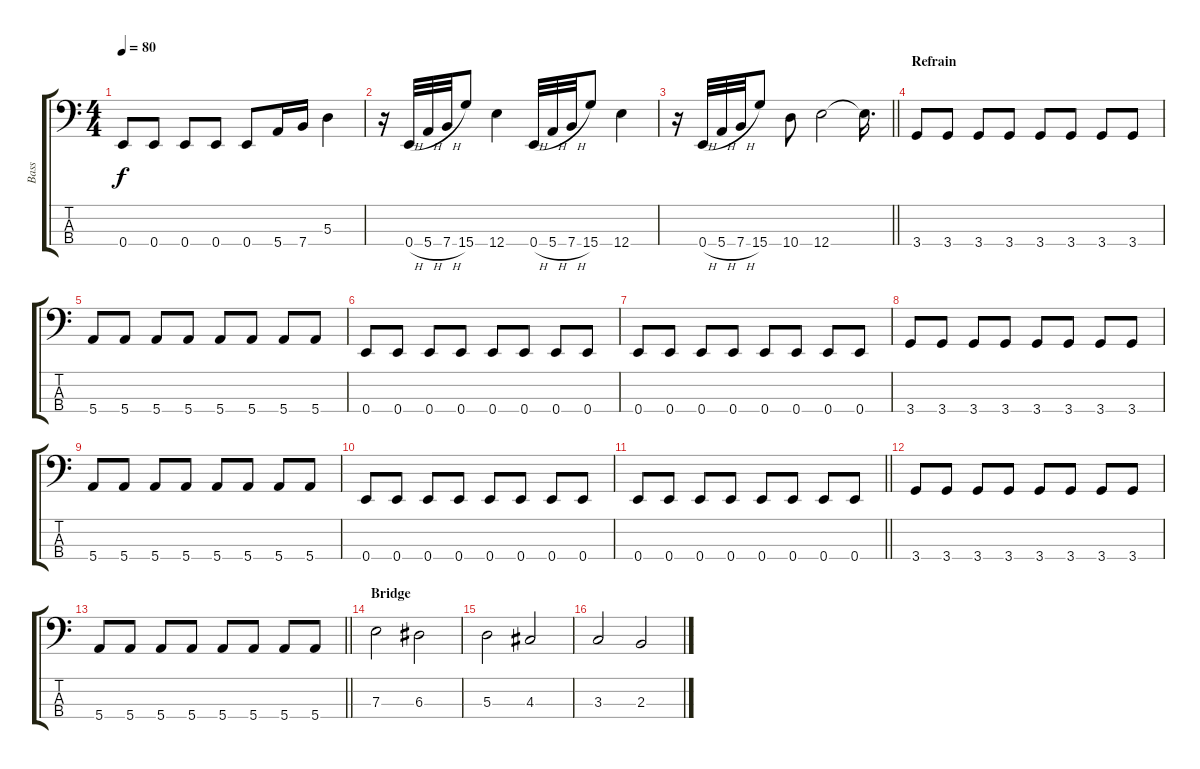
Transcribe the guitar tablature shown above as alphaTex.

\track ("Bass" "Bass") {instrument electricbassfinger}
\staff {score tabs}
\tuning (G2 D2 A1 E1) {hide}
\ts (4 4)
\tempo 80
\clef f4
\ks c
0.4.8{dy f} 0.4.8 0.4.8 0.4.8 0.4.8 5.4.16 7.4.16 5.3.4 |
r.16 0.4{h}.32 5.4{h}.32 7.4{h}.32 15.4.8 12.4.4 0.4{h}.32 5.4{h}.32 7.4{h}.32 15.4.8 12.4.4 |
\barLineRight lightlight
r.16 0.4{h}.32 5.4{h}.32 7.4{h}.32 15.4.8 10.4.8 12.4.2 12.4{t}.16{d} |
\section ("" "Refrain")
3.4.8 3.4.8 3.4.8 3.4.8 3.4.8 3.4.8 3.4.8 3.4.8 |
5.4.8 5.4.8 5.4.8 5.4.8 5.4.8 5.4.8 5.4.8 5.4.8 |
0.4.8 0.4.8 0.4.8 0.4.8 0.4.8 0.4.8 0.4.8 0.4.8 |
0.4.8 0.4.8 0.4.8 0.4.8 0.4.8 0.4.8 0.4.8 0.4.8 |
3.4.8 3.4.8 3.4.8 3.4.8 3.4.8 3.4.8 3.4.8 3.4.8 |
5.4.8 5.4.8 5.4.8 5.4.8 5.4.8 5.4.8 5.4.8 5.4.8 |
0.4.8 0.4.8 0.4.8 0.4.8 0.4.8 0.4.8 0.4.8 0.4.8 |
\barLineRight lightlight
0.4.8 0.4.8 0.4.8 0.4.8 0.4.8 0.4.8 0.4.8 0.4.8 |
3.4.8 3.4.8 3.4.8 3.4.8 3.4.8 3.4.8 3.4.8 3.4.8 |
\barLineRight lightlight
5.4.8 5.4.8 5.4.8 5.4.8 5.4.8 5.4.8 5.4.8 5.4.8 |
\section ("" "Bridge")
7.3.2 6.3.2 |
5.3.2 4.3.2 |
3.3.2 2.3.2
